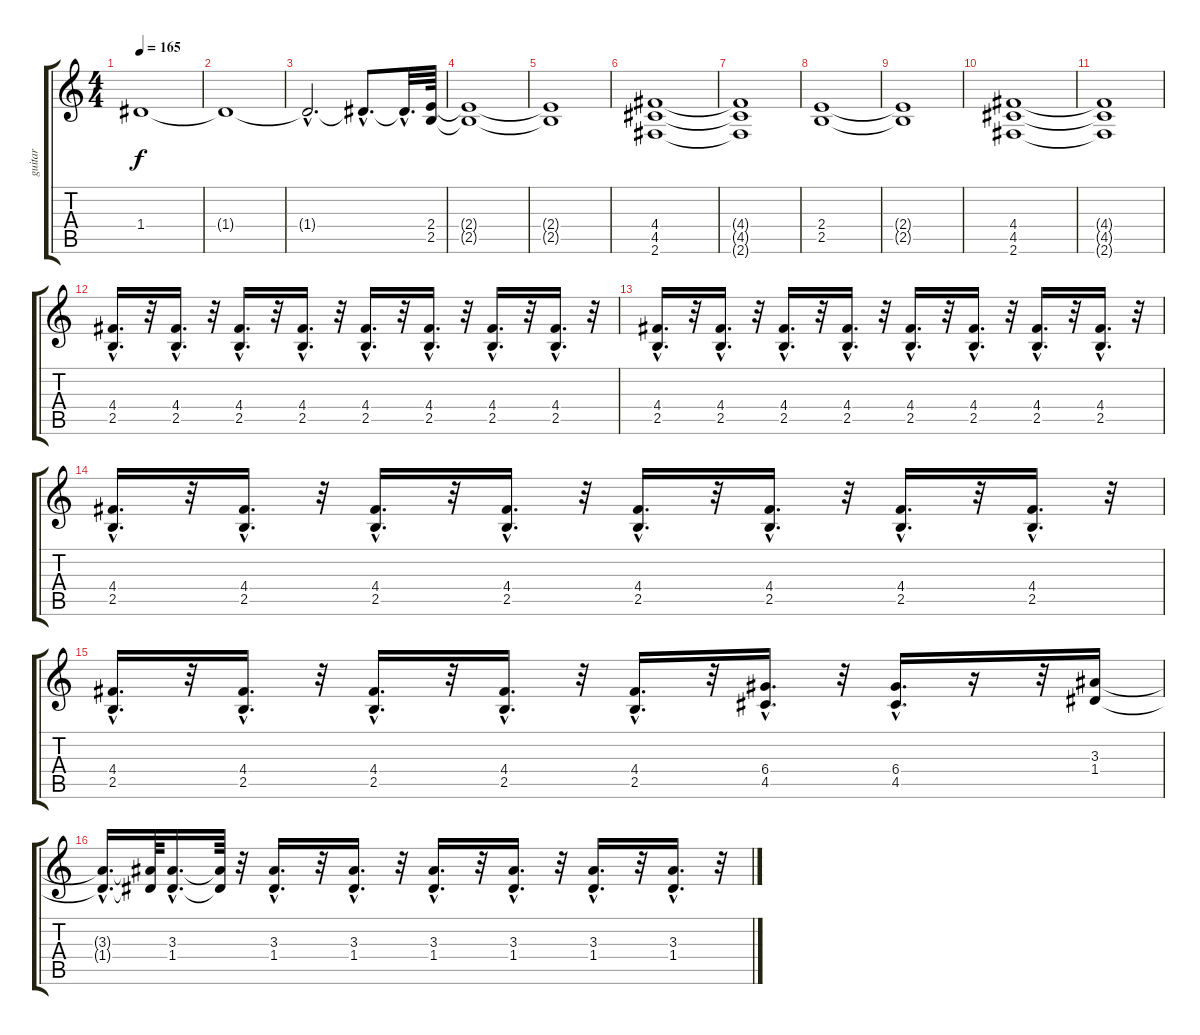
\track ("guitar" "guitar") {instrument overdrivenguitar}
\staff {score tabs}
\tuning (E4 B3 G3 D3 A2 E2) {hide}
\ts (4 4)
\tempo 165
\clef g2
\ks c
1.4{t}.1{dy f} |
1.4{t}.1 |
1.4{hac t}.2{d} 1.4{hac t}.8{d} 1.4{hac t}.32{d} (2.4 2.5).64 |
(2.4{t} 2.5{t}).1 |
(2.4{t} 2.5{t}).1 |
(4.4 4.5 2.6).1 |
(4.4{t} 4.5{t} 2.6{t}).1 |
(2.4 2.5).1 |
(2.4{t} 2.5{t}).1 |
(4.4 4.5 2.6).1 |
(4.4{t} 4.5{t} 2.6{t}).1 |
(4.4{hac} 2.5{hac}).16{d} r.32 (4.4{hac} 2.5{hac}).16{d} r.32 (4.4{hac} 2.5{hac}).16{d} r.32 (4.4{hac} 2.5{hac}).16{d} r.32 (4.4{hac} 2.5{hac}).16{d} r.32 (4.4{hac} 2.5{hac}).16{d} r.32 (4.4{hac} 2.5{hac}).16{d} r.32 (4.4{hac} 2.5{hac}).16{d} r.32 |
(4.4{hac} 2.5{hac}).16{d} r.32 (4.4{hac} 2.5{hac}).16{d} r.32 (4.4{hac} 2.5{hac}).16{d} r.32 (4.4{hac} 2.5{hac}).16{d} r.32 (4.4{hac} 2.5{hac}).16{d} r.32 (4.4{hac} 2.5{hac}).16{d} r.32 (4.4{hac} 2.5{hac}).16{d} r.32 (4.4{hac} 2.5{hac}).16{d} r.32 |
(4.4{hac} 2.5{hac}).16{d} r.32 (4.4{hac} 2.5{hac}).16{d} r.32 (4.4{hac} 2.5{hac}).16{d} r.32 (4.4{hac} 2.5{hac}).16{d} r.32 (4.4{hac} 2.5{hac}).16{d} r.32 (4.4{hac} 2.5{hac}).16{d} r.32 (4.4{hac} 2.5{hac}).16{d} r.32 (4.4{hac} 2.5{hac}).16{d} r.32 |
(4.4{hac} 2.5{hac}).16{d} r.32 (4.4{hac} 2.5{hac}).16{d} r.32 (4.4{hac} 2.5{hac}).16{d} r.32 (4.4{hac} 2.5{hac}).16{d} r.32 (4.4{hac} 2.5{hac}).16{d} r.32 (6.4{hac} 4.5{hac}).16{d} r.32 (6.4{hac} 4.5{hac}).16{d} r.16 r.32 (3.3 1.4).16 |
(3.3{hac t} 1.4{hac t}).16{d} (3.3{t} 1.4{t}).64 (3.3{hac} 1.4{hac}).16{d} (3.3{t} 1.4{t}).64 r.32 (3.3{hac} 1.4{hac}).16{d} r.32 (3.3{hac} 1.4{hac}).16{d} r.32 (3.3{hac} 1.4{hac}).16{d} r.32 (3.3{hac} 1.4{hac}).16{d} r.32 (3.3{hac} 1.4{hac}).16{d} r.32 (3.3{hac} 1.4{hac}).16{d} r.32
